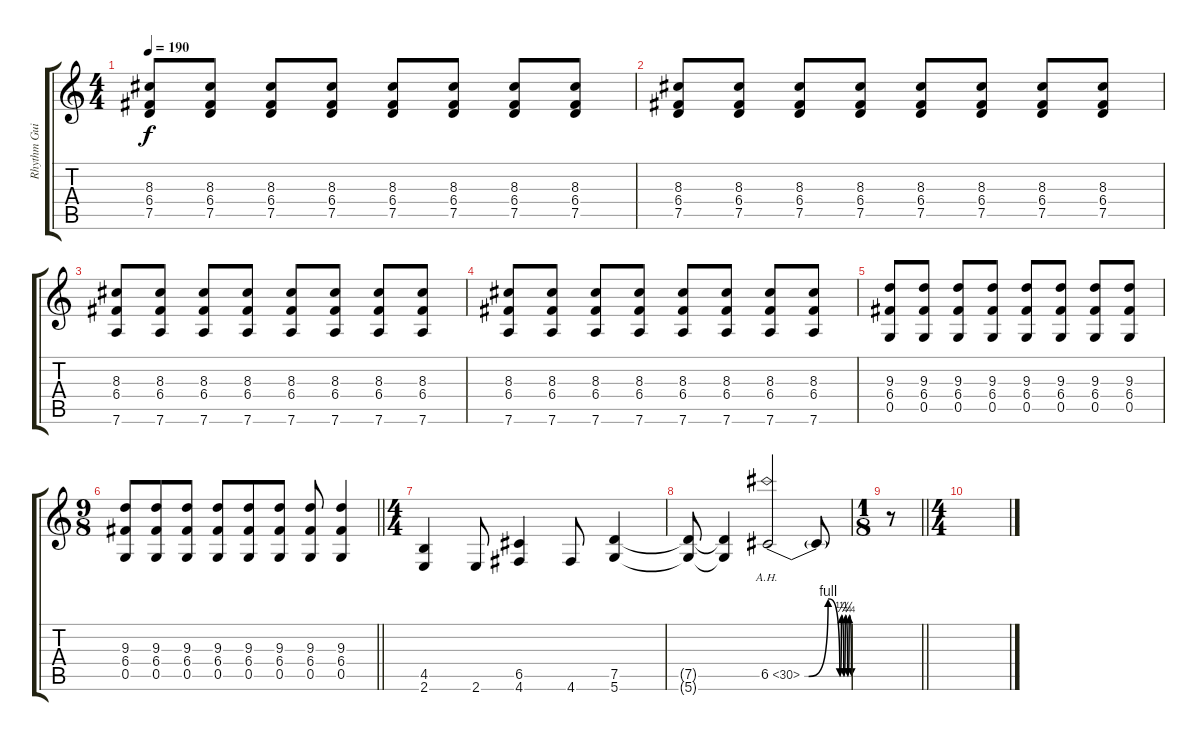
\track ("Rhythm Guitar" "Rhythm Gui") {instrument distortionguitar}
\staff {score tabs}
\tuning (D4 A3 F3 C3 G2 D2) {hide}
\ts (4 4)
\tempo 190
\clef g2
\ks c
(8.3 6.4 7.5).8{dy f} (8.3 6.4 7.5).8 (8.3 6.4 7.5).8 (8.3 6.4 7.5).8 (8.3 6.4 7.5).8 (8.3 6.4 7.5).8 (8.3 6.4 7.5).8 (8.3 6.4 7.5).8 |
(8.3 6.4 7.5).8 (8.3 6.4 7.5).8 (8.3 6.4 7.5).8 (8.3 6.4 7.5).8 (8.3 6.4 7.5).8 (8.3 6.4 7.5).8 (8.3 6.4 7.5).8 (8.3 6.4 7.5).8 |
(8.3 6.4 7.6).8 (8.3 6.4 7.6).8 (8.3 6.4 7.6).8 (8.3 6.4 7.6).8 (8.3 6.4 7.6).8 (8.3 6.4 7.6).8 (8.3 6.4 7.6).8 (8.3 6.4 7.6).8 |
(8.3 6.4 7.6).8 (8.3 6.4 7.6).8 (8.3 6.4 7.6).8 (8.3 6.4 7.6).8 (8.3 6.4 7.6).8 (8.3 6.4 7.6).8 (8.3 6.4 7.6).8 (8.3 6.4 7.6).8 |
(9.3 6.4 0.5).8 (9.3 6.4 0.5).8 (9.3 6.4 0.5).8 (9.3 6.4 0.5).8 (9.3 6.4 0.5).8 (9.3 6.4 0.5).8 (9.3 6.4 0.5).8 (9.3 6.4 0.5).8 |
\ts (9 8)
\barLineRight lightlight
(9.3 6.4 0.5).8 (9.3 6.4 0.5).8 (9.3 6.4 0.5).8 (9.3 6.4 0.5).8 (9.3 6.4 0.5).8 (9.3 6.4 0.5).8 (9.3 6.4 0.5).8 (9.3 6.4 0.5).4 |
\ts (4 4)
(4.5 2.6).4 2.6.8 (6.5 4.6).4 4.6.8 (7.5 5.6).4 |
(7.5{t} 5.6{t}).8 (7.5{t} 5.6{t}).4 6.5{be (custom 0 0 5 0 30 4 45 0 47 1 50 0 52 1 55 0 57 1 60 0) ah 24}.2 6.5{t}.8 |
\ts (1 8)
\barLineRight lightlight
r.8 |
\ts (4 4)
